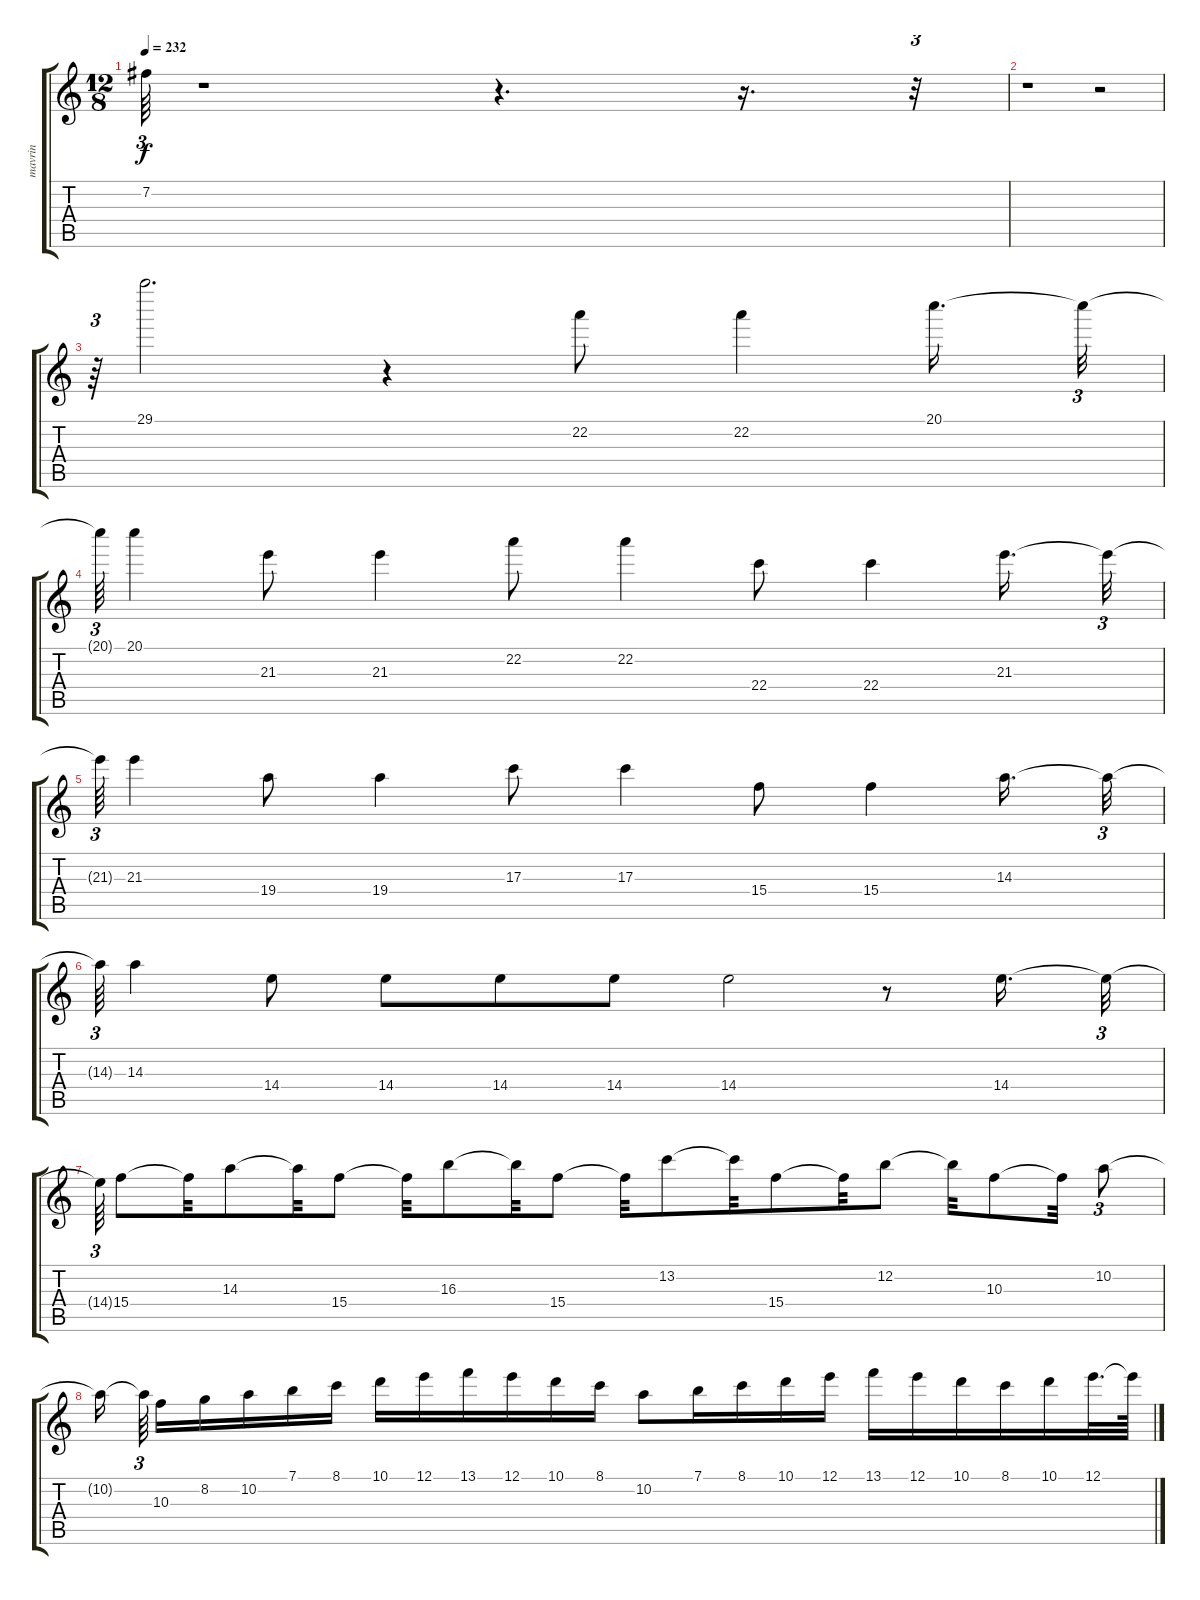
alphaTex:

\track ("mavrin" "mavrin") {instrument overdrivenguitar}
\staff {score tabs}
\tuning (E4 B3 G3 D3 A2 E2) {hide}
\ts (12 8)
\tempo 232
\clef g2
\ks c
7.2{t}.64{tu (3 2) dy f} r.1 r.4{d} r.16{d} r.32{tu (3 2)} |
r.1 r.2 |
r.64{tu (3 2)} 29.1.2{d} r.4 22.2.8 22.2.4 20.1.16{d} 20.1{t}.32{tu (3 2)} |
20.1{t}.64{tu (3 2)} 20.1.4 21.3.8 21.3.4 22.2.8 22.2.4 22.4.8 22.4.4 21.3.16{d} 21.3{t}.32{tu (3 2)} |
21.3{t}.64{tu (3 2)} 21.3.4 19.4.8 19.4.4 17.3.8 17.3.4 15.4.8 15.4.4 14.3.16{d} 14.3{t}.32{tu (3 2)} |
14.3{t}.64{tu (3 2)} 14.3.4 14.4.8 14.4.8 14.4.8 14.4.8 14.4.2 r.8 14.4.16{d} 14.4{t}.32{tu (3 2)} |
14.4{t}.64{tu (3 2)} 15.4.8 15.4{t}.32 14.3.8 14.3{t}.32 15.4.8 15.4{t}.32 16.3.8 16.3{t}.32 15.4.8 15.4{t}.32 13.2.8 13.2{t}.32 15.4.8 15.4{t}.32 12.2.8 12.2{t}.32 10.3.8 10.3{t}.32 10.2.8{tu (3 2)} |
10.2{t}.16{beam splitsecondary} 10.2{t}.64{tu (3 2) beam splitsecondary} 10.3.16 8.2.16 10.2.16 7.1.16 8.1.16 10.1.16 12.1.16 13.1.16 12.1.16 10.1.16 8.1.16 10.2.8 7.1.16 8.1.16 10.1.16 12.1.16 13.1.16 12.1.16 10.1.16 8.1.16 10.1.16 12.1.32{d} 12.1{t}.64
